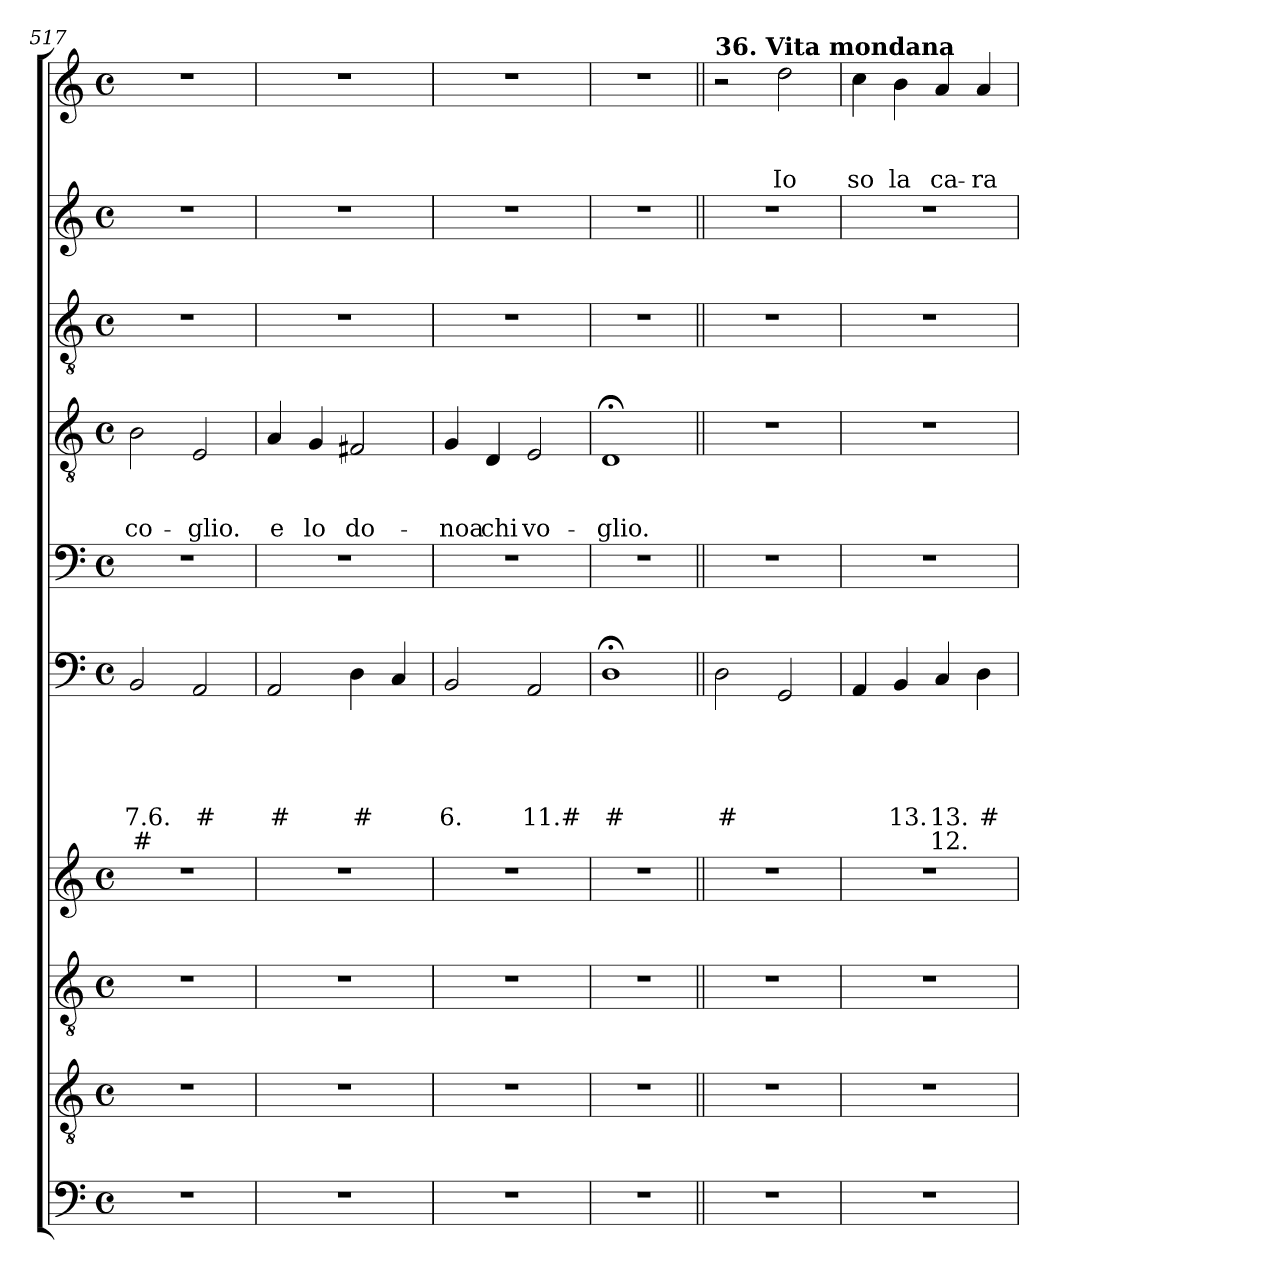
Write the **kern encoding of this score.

**kern	**kern	**kern	**kern	**kern	**text	**text	**text	**text	**text	**text	**kern	**kern	**text	**text	**text	**kern	**kern	**kern	**text	**text	**text
*part10	*part9	*part8	*part7	*part6	*part6	*part6	*part6	*part6	*part6	*part6	*part5	*part4	*part4	*part4	*part4	*part3	*part2	*part1	*part1	*part1	*part1
*staff10	*staff9	*staff8	*staff7	*staff6	*staff6	*staff6	*staff6	*staff6	*staff6	*staff6	*staff5	*staff4	*staff4	*staff4	*staff4	*staff3	*staff2	*staff1	*staff1	*staff1	*staff1
*clefF4	*clefGv2	*clefGv2	*clefG2	*clefF4	*	*	*	*	*	*	*clefF4	*clefGv2	*	*	*	*clefGv2	*clefG2	*clefG2	*	*	*
*k[]	*k[]	*k[]	*k[]	*k[]	*	*	*	*	*	*	*k[]	*k[]	*	*	*	*k[]	*k[]	*k[]	*	*	*
*C:	*C:	*C:	*C:	*C:	*	*	*	*	*	*	*C:	*C:	*	*	*	*C:	*C:	*C:	*	*	*
*M4/4	*M4/4	*M4/4	*M4/4	*M4/4	*	*	*	*	*	*	*M4/4	*M4/4	*	*	*	*M4/4	*M4/4	*M4/4	*	*	*
*met(c)	*met(c)	*met(c)	*met(c)	*met(c)	*	*	*	*	*	*	*met(c)	*met(c)	*	*	*	*met(c)	*met(c)	*met(c)	*	*	*
=517	=517	=517	=517	=517	=517	=517	=517	=517	=517	=517	=517	=517	=517	=517	=517	=517	=517	=517	=517	=517	=517
1r	1r	1r	1r	2BB/	.	.	.	.	7.6.	#	1r	2B\	.	.	-co-	1r	1r	1r	.	.	.
.	.	.	.	2AA/	.	.	.	.	#	.	.	2E/	.	.	-glio.	.	.	.	.	.	.
!!LO:PB:g=z
=518	=518	=518	=518	=518	=518	=518	=518	=518	=518	=518	=518	=518	=518	=518	=518	=518	=518	=518	=518	=518	=518
1r	1r	1r	1r	2AA/	.	.	.	.	#	.	1r	4A/	.	.	e	1r	1r	1r	.	.	.
.	.	.	.	.	.	.	.	.	.	.	.	4G/	.	.	lo	.	.	.	.	.	.
.	.	.	.	4D\	.	.	.	.	#	.	.	2F#X/	.	.	do-	.	.	.	.	.	.
.	.	.	.	4C/	.	.	.	.	.	.	.	.	.	.	.	.	.	.	.	.	.
=519	=519	=519	=519	=519	=519	=519	=519	=519	=519	=519	=519	=519	=519	=519	=519	=519	=519	=519	=519	=519	=519
1r	1r	1r	1r	2BB/	.	.	.	.	6.	.	1r	4G/	.	.	-noa	1r	1r	1r	.	.	.
.	.	.	.	.	.	.	.	.	.	.	.	4D/	.	.	chi	.	.	.	.	.	.
.	.	.	.	2AA/	.	.	.	.	11.#	.	.	2E/	.	.	vo-	.	.	.	.	.	.
=520	=520	=520	=520	=520	=520	=520	=520	=520	=520	=520	=520	=520	=520	=520	=520	=520	=520	=520	=520	=520	=520
1r	1r	1r	1r	1D;<	.	.	.	.	#	.	1r	1D;<	.	.	-glio.	1r	1r	1r	.	.	.
=521||	=521||	=521||	=521||	=521||	=521||	=521||	=521||	=521||	=521||	=521||	=521||	=521||	=521||	=521||	=521||	=521||	=521||	=521||	=521||	=521||	=521||
!	!	!	!	!	!	!	!	!	!	!	!	!	!	!	!	!	!	!LO:TX:a:B:t=36. Vita mondana	!	!	!
1r	1r	1r	1r	2D\	.	.	.	.	#	.	1r	1r	.	.	.	1r	1r	2r	.	.	.
.	.	.	.	2GG/	.	.	.	.	.	.	.	.	.	.	.	.	.	2dd\	.	.	Io
=522	=522	=522	=522	=522	=522	=522	=522	=522	=522	=522	=522	=522	=522	=522	=522	=522	=522	=522	=522	=522	=522
1r	1r	1r	1r	4AA/	.	.	.	.	.	.	1r	1r	.	.	.	1r	1r	4cc\	.	.	so
.	.	.	.	4BB/	.	.	.	.	13.	.	.	.	.	.	.	.	.	4b\	.	.	la
.	.	.	.	4C/	.	.	.	.	13.	12.	.	.	.	.	.	.	.	4a/	.	.	ca-
.	.	.	.	4D\	.	.	.	.	#	.	.	.	.	.	.	.	.	4a/	.	.	-ra
=	=	=	=	=	=	=	=	=	=	=	=	=	=	=	=	=	=	=	=	=	=
*-	*-	*-	*-	*-	*-	*-	*-	*-	*-	*-	*-	*-	*-	*-	*-	*-	*-	*-	*-	*-	*-
